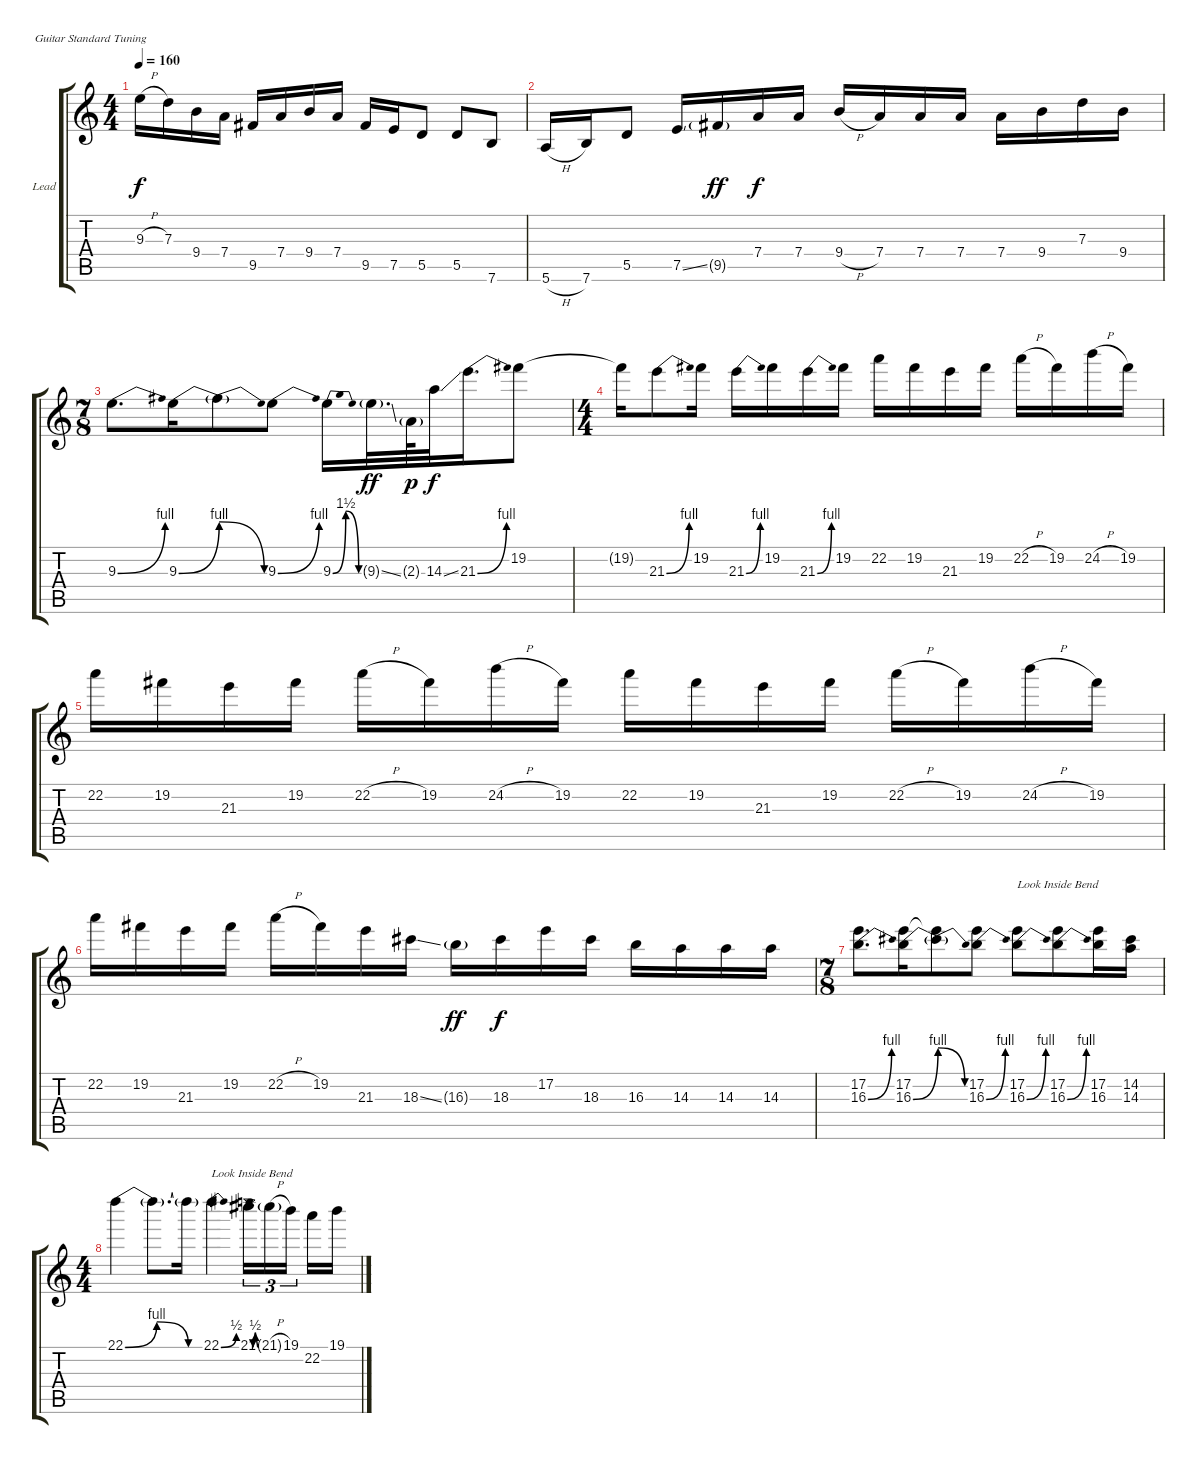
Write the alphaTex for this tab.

\bracketExtendMode groupsimilarinstruments
\firstSystemTrackNameOrientation horizontal
\otherSystemsTrackNameOrientation horizontal
\track ("Guitar Lead" "Lead") {instrument overdrivenguitar}
\staff {score tabs}
\tuning (E4 B3 G3 D3 A2 E2)
\ts (4 4)
\tempo 160
\clef g2
\ks c
9.3{h}.16{dy f} 7.3.16 9.4.16 7.4.16 9.5.16 7.4.16 9.4.16 7.4.16 9.5.16 7.5.16 5.5.8 5.5.8 7.6.8 |
5.6{h}.16 7.6.16 5.5.8 7.5{ss}.16 9.5{g}.16{dy ff} 7.4.16{dy f} 7.4.16 9.4{h}.16 7.4.16 7.4.16 7.4.16 7.4.16 9.4.16 7.3.16 9.4.16 |
\ts (7 8)
9.3{be (bend 0 0 60 4)}.8{d} 9.3{be (bend 0 0 60 4)}.16 9.3{be (release 0 4 60 0) t}.8 9.3{be (bend 0 0 60 4)}.8 9.3{be (bendrelease 0 0 30 6 30 6 60 0)}.16 9.3{ss g}.32{d dy ff} 2.3{g}.64{dy p} 14.3{ss}.32{dy f} 21.3{be (bend 0 0 60 4)}.16{d} 19.2.8 |
\ts (4 4)
19.2{t}.16 21.3{be (bend 0 0 60 4)}.8 19.2.16 21.3{be (bend 0 0 60 4)}.16 19.2.16 21.3{be (bend 0 0 60 4)}.16 19.2.16 22.2.16 19.2.16 21.3.16 19.2.16 22.2{h}.16 19.2.16 24.2{h}.16 19.2.16 |
22.2.16 19.2.16 21.3.16 19.2.16 22.2{h}.16 19.2.16 24.2{h}.16 19.2.16 22.2.16 19.2.16 21.3.16 19.2.16 22.2{h}.16 19.2.16 24.2{h}.16 19.2.16 |
22.2.16 19.2.16 21.3.16 19.2.16 22.2{h}.16 19.2.16 21.3.16 18.3{ss}.16 16.3{g}.16{dy ff} 18.3.16{dy f} 17.2.16 18.3.16 16.3.16 14.3.16 14.3.16 14.3.16 |
\ts (7 8)
(17.2 16.3{be (bend 0 0 60 4)}).8{d} (17.2 16.3{be (bend 0 0 60 4)}).16 (17.2{t} 16.3{be (release 0 4 60 0) t}).8 (17.2 16.3{be (bend 0 0 60 4)}).8 (17.2 16.3{be (bend 0 0 60 4)}).8{txt "Look Inside Bend"} (17.2 16.3{be (bend 0 0 60 4)}).8 (17.2 16.3).16 (14.2 14.3).16 |
\ts (4 4)
22.1{be (bendrelease 0 0 30 4 30 4 60 0)}.4 22.1{t}.8{d} 22.1{be (hold 0 0 60 0) t}.16 22.1{be (bend 0 0 60 2)}.4{txt "Look Inside Bend"} 21.1{be (bendrelease 0 0 30 2 30 2 60 0)}.16{tu (3 2)} 21.1{h g}.16{tu (3 2)} 19.1.16{tu (3 2)} 22.2.16 19.1.16
